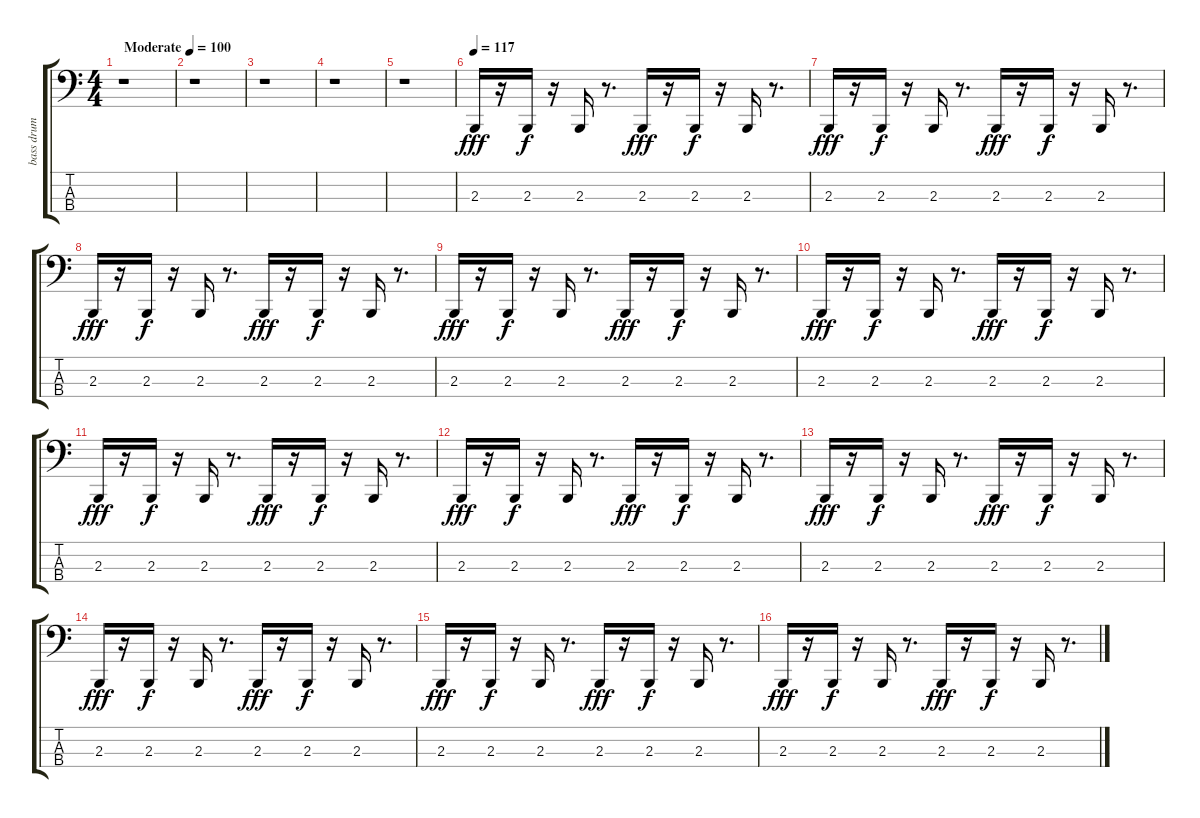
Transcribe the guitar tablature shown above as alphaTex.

\track ("bass drum" "bass drum") {instrument melodictom}
\staff {score tabs}
\tuning (G2 D2 A1 E1) {hide}
\ts (4 4)
\tempo (100 "Moderate")
\clef f4
\ks c
r.1{dy fff instrument melodictom} |
r.1 |
r.1 |
r.1 |
r.1 |
\tempo 117
2.3.16 r.16 2.3.16{dy f} r.16 2.3.16 r.8{d} 2.3.16{dy fff} r.16 2.3.16{dy f} r.16 2.3.16 r.8{d} |
2.3.16{dy fff} r.16 2.3.16{dy f} r.16 2.3.16 r.8{d} 2.3.16{dy fff} r.16 2.3.16{dy f} r.16 2.3.16 r.8{d} |
2.3.16{dy fff} r.16 2.3.16{dy f} r.16 2.3.16 r.8{d} 2.3.16{dy fff} r.16 2.3.16{dy f} r.16 2.3.16 r.8{d} |
2.3.16{dy fff} r.16 2.3.16{dy f} r.16 2.3.16 r.8{d} 2.3.16{dy fff} r.16 2.3.16{dy f} r.16 2.3.16 r.8{d} |
2.3.16{dy fff} r.16 2.3.16{dy f} r.16 2.3.16 r.8{d} 2.3.16{dy fff} r.16 2.3.16{dy f} r.16 2.3.16 r.8{d} |
2.3.16{dy fff} r.16 2.3.16{dy f} r.16 2.3.16 r.8{d} 2.3.16{dy fff} r.16 2.3.16{dy f} r.16 2.3.16 r.8{d} |
2.3.16{dy fff} r.16 2.3.16{dy f} r.16 2.3.16 r.8{d} 2.3.16{dy fff} r.16 2.3.16{dy f} r.16 2.3.16 r.8{d} |
2.3.16{dy fff} r.16 2.3.16{dy f} r.16 2.3.16 r.8{d} 2.3.16{dy fff} r.16 2.3.16{dy f} r.16 2.3.16 r.8{d} |
2.3.16{dy fff} r.16 2.3.16{dy f} r.16 2.3.16 r.8{d} 2.3.16{dy fff} r.16 2.3.16{dy f} r.16 2.3.16 r.8{d} |
2.3.16{dy fff} r.16 2.3.16{dy f} r.16 2.3.16 r.8{d} 2.3.16{dy fff} r.16 2.3.16{dy f} r.16 2.3.16 r.8{d} |
2.3.16{dy fff} r.16 2.3.16{dy f} r.16 2.3.16 r.8{d} 2.3.16{dy fff} r.16 2.3.16{dy f} r.16 2.3.16 r.8{d}
